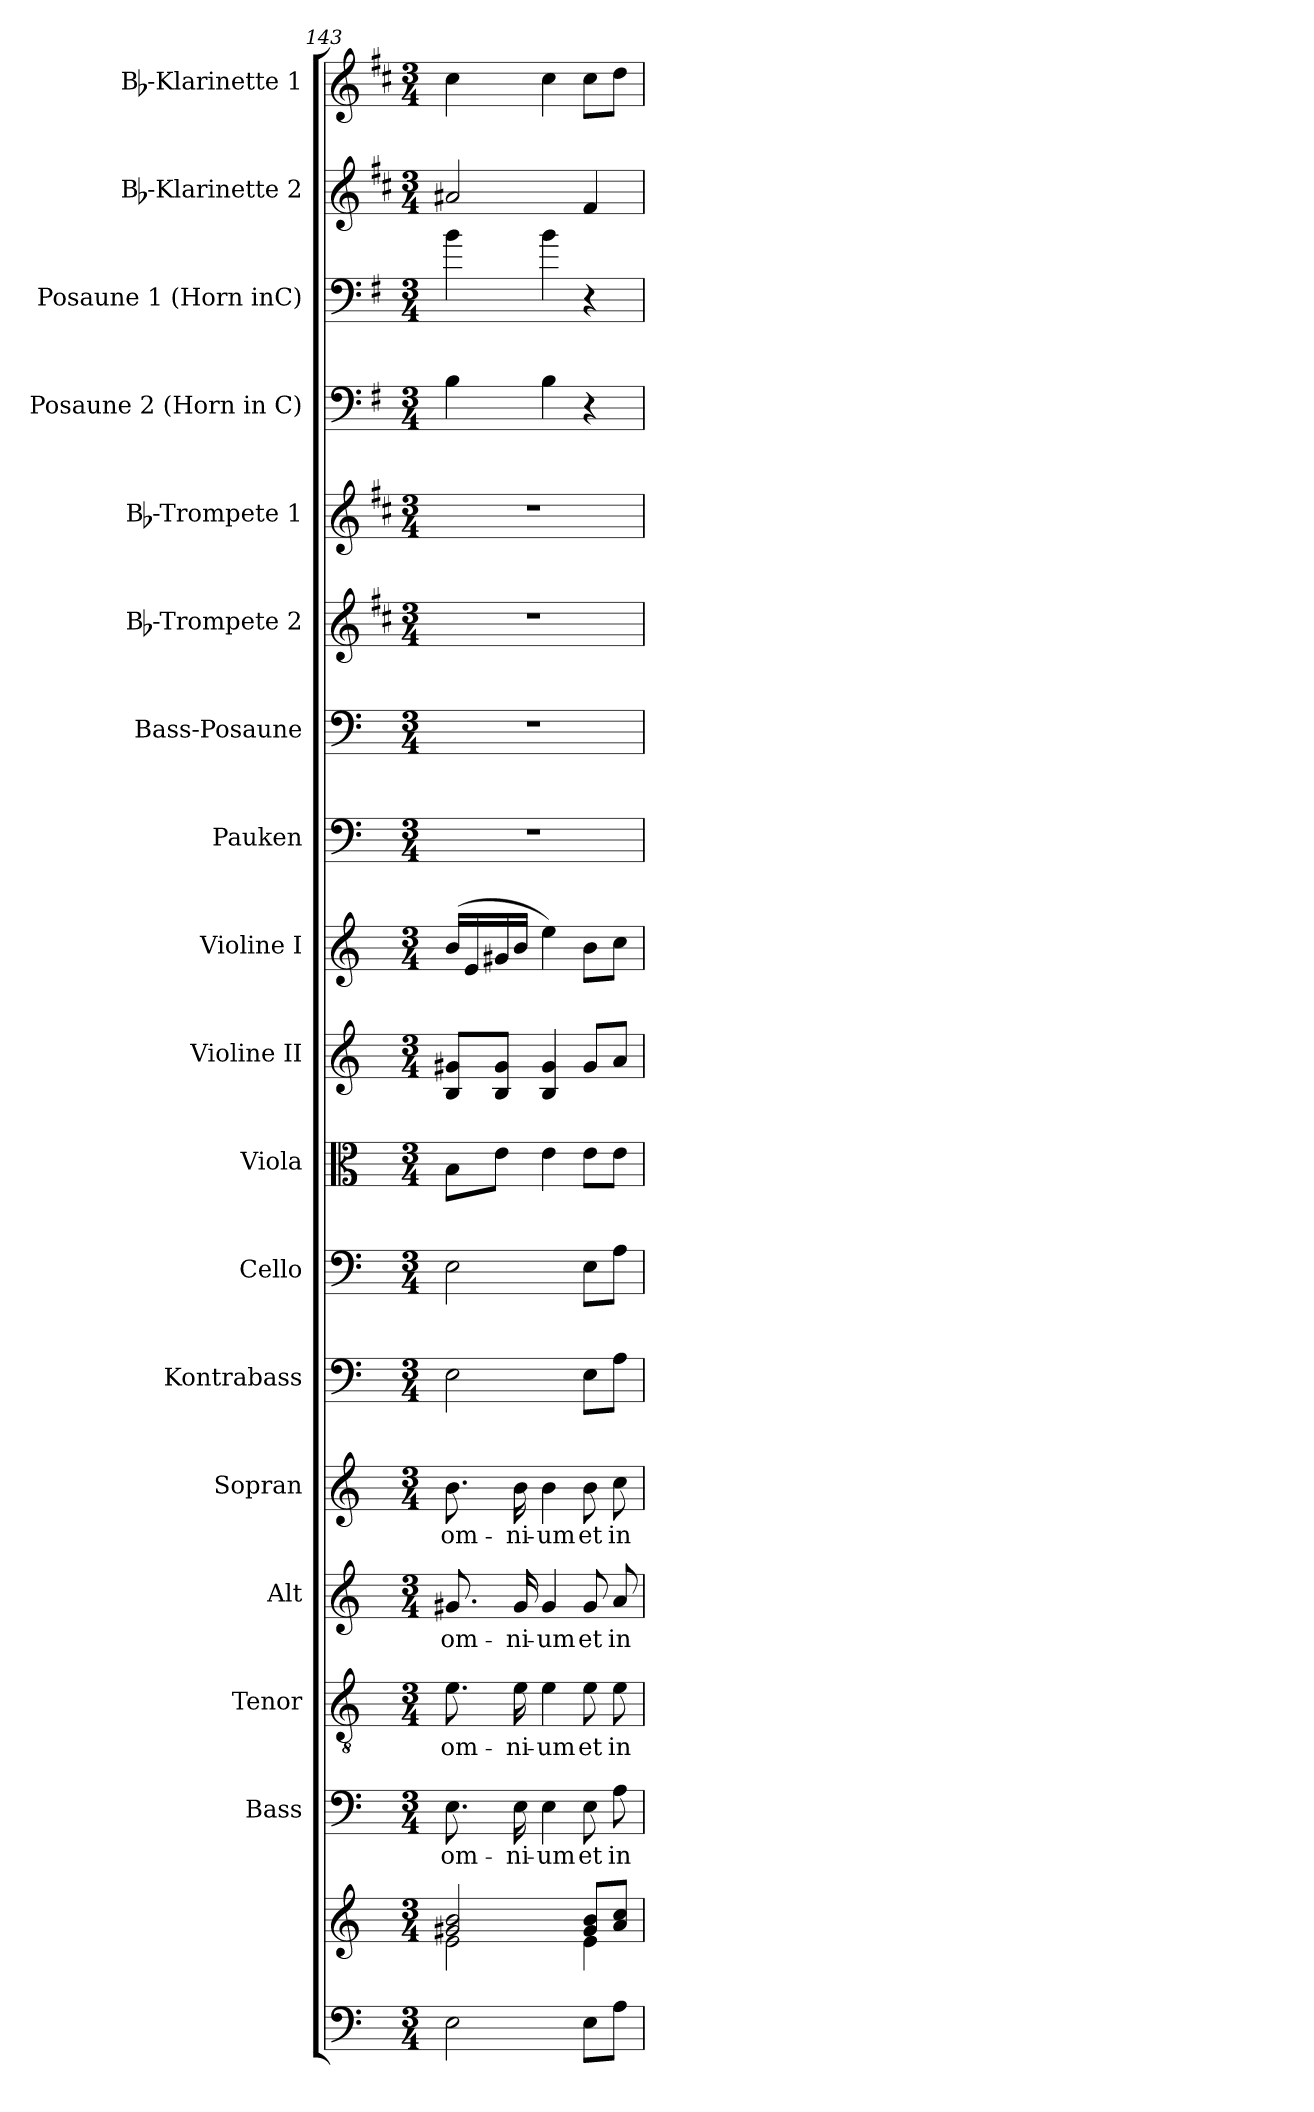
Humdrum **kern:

**kern	**kern	**kern	**text	**kern	**text	**kern	**text	**kern	**text	**kern	**kern	**kern	**kern	**kern	**kern	**kern	**kern	**kern	**kern	**kern	**kern	**kern
*part18	*part18	*part17	*part17	*part16	*part16	*part15	*part15	*part14	*part14	*part13	*part12	*part11	*part10	*part9	*part8	*part7	*part6	*part5	*part4	*part3	*part2	*part1
*staff19	*staff18	*staff17	*staff17	*staff16	*staff16	*staff15	*staff15	*staff14	*staff14	*staff13	*staff12	*staff11	*staff10	*staff9	*staff8	*staff7	*staff6	*staff5	*staff4	*staff3	*staff2	*staff1
*	*	*I"Bass	*	*I"Tenor	*	*I"Alt	*	*I"Sopran	*	*I"Kontrabass	*I"Cello	*I"Viola	*I"Violine II	*I"Violine I	*I"Pauken	*I"Bass-Posaune	*I"Bb-Trompete 2	*I"Bb-Trompete 1	*I"Posaune 2 (Horn in C)	*I"Posaune 1 (Horn inC)	*I"Bb-Klarinette 2	*I"Bb-Klarinette 1
*	*	*I'B.	*	*I'T.	*	*I'A.	*	*I'S.	*	*I'Kb.	*	*I'Vla.	*I'Vl. II	*I'Vl. I	*I'Pk.	*I'B-Pos.	*I'Bb Trp. 2	*I'Bb Trp. 1	*I'Pos. 2	*I'Pos. 1	*I'Bb Kl. 2	*I'Bb Kl. 1
*clefF4	*clefG2	*clefF4	*	*clefGv2	*	*clefG2	*	*clefG2	*	*clefF4	*clefF4	*clefC3	*clefG2	*clefG2	*clefF4	*clefF4	*clefG2	*clefG2	*clefF4	*clefF4	*clefG2	*clefG2
*	*	*	*	*	*	*	*	*	*	*ITrd7c12	*	*	*	*	*	*	*ITrd1c2	*ITrd1c2	*ITrd4c7	*ITrd4c7	*ITrd1c2	*ITrd1c2
*k[]	*k[]	*k[]	*	*k[]	*	*k[]	*	*k[]	*	*k[]	*k[]	*k[]	*k[]	*k[]	*k[]	*k[]	*k[]	*k[]	*k[]	*k[]	*k[]	*k[]
*C:	*C:	*C:	*	*C:	*	*C:	*	*C:	*	*C:	*C:	*C:	*C:	*C:	*C:	*C:	*C:	*C:	*C:	*C:	*C:	*C:
*M3/4	*M3/4	*M3/4	*	*M3/4	*	*M3/4	*	*M3/4	*	*M3/4	*M3/4	*M3/4	*M3/4	*M3/4	*M3/4	*M3/4	*M3/4	*M3/4	*M3/4	*M3/4	*M3/4	*M3/4
=143	=143	=143	=143	=143	=143	=143	=143	=143	=143	=143	=143	=143	=143	=143	=143	=143	=143	=143	=143	=143	=143	=143
*	*^	*	*	*	*	*	*	*	*	*	*	*	*	*	*	*	*	*	*	*	*	*
!	!	!	!	!LO:LY:b	!	!LO:LY:b	!	!LO:LY:b	!	!LO:LY:b	!	!	!	!	!	!	!	!	!	!	!	!	!
2E\	2g#X/ 2b/	2e\	8.E\	om-	8.e\	om-	8.g#X/	om-	8.b\	om-	2EE\	2E\	8B\L	8B/ 8g#X/L	(>16b/LL	2.r	2.r	2.r	2.r	4E\	4e\	2g#X/	4b\
.	.	.	.	.	.	.	.	.	.	.	.	.	.	.	16e/	.	.	.	.	.	.	.	.
.	.	.	.	.	.	.	.	.	.	.	.	.	8e\J	8B/ 8g#/J	16g#X/	.	.	.	.	.	.	.	.
!	!	!	!	!LO:LY:b	!	!LO:LY:b	!	!LO:LY:b	!	!LO:LY:b	!	!	!	!	!	!	!	!	!	!	!	!	!
.	.	.	16E\	-ni-	16e\	-ni-	16g#/	-ni-	16b\	-ni-	.	.	.	.	16b/JJ	.	.	.	.	.	.	.	.
!	!	!	!	!LO:LY:b	!	!LO:LY:b	!	!LO:LY:b	!	!LO:LY:b	!	!	!	!	!	!	!	!	!	!	!	!	!
.	.	.	4E\	-um	4e\	-um	4g#/	-um	4b\	-um	.	.	4e\	4B/ 4g#/	4ee\)	.	.	.	.	4E\	4e\	.	4b\
!	!	!	!	!LO:LY:b	!	!LO:LY:b	!	!LO:LY:b	!	!LO:LY:b	!	!	!	!	!	!	!	!	!	!	!	!	!
8E\L	8g#/ 8b/L	4e\	8E\	et	8e\	et	8g#/	et	8b\	et	8EE\L	8E\L	8e\L	8g#/L	8b\L	.	.	.	.	4r	4r	4e/	8b\L
!	!	!	!	!LO:LY:b	!	!LO:LY:b	!	!LO:LY:b	!	!LO:LY:b	!	!	!	!	!	!	!	!	!	!	!	!	!
8A\J	8a/ 8cc/J	.	8A\	in-	8e\	in-	8a/	in-	8cc\	in-	8AA\J	8A\J	8e\J	8a/J	8cc\J	.	.	.	.	.	.	.	8cc\J
*	*v	*v	*	*	*	*	*	*	*	*	*	*	*	*	*	*	*	*	*	*	*	*	*
=	=	=	=	=	=	=	=	=	=	=	=	=	=	=	=	=	=	=	=	=	=	=
*-	*-	*-	*-	*-	*-	*-	*-	*-	*-	*-	*-	*-	*-	*-	*-	*-	*-	*-	*-	*-	*-	*-
